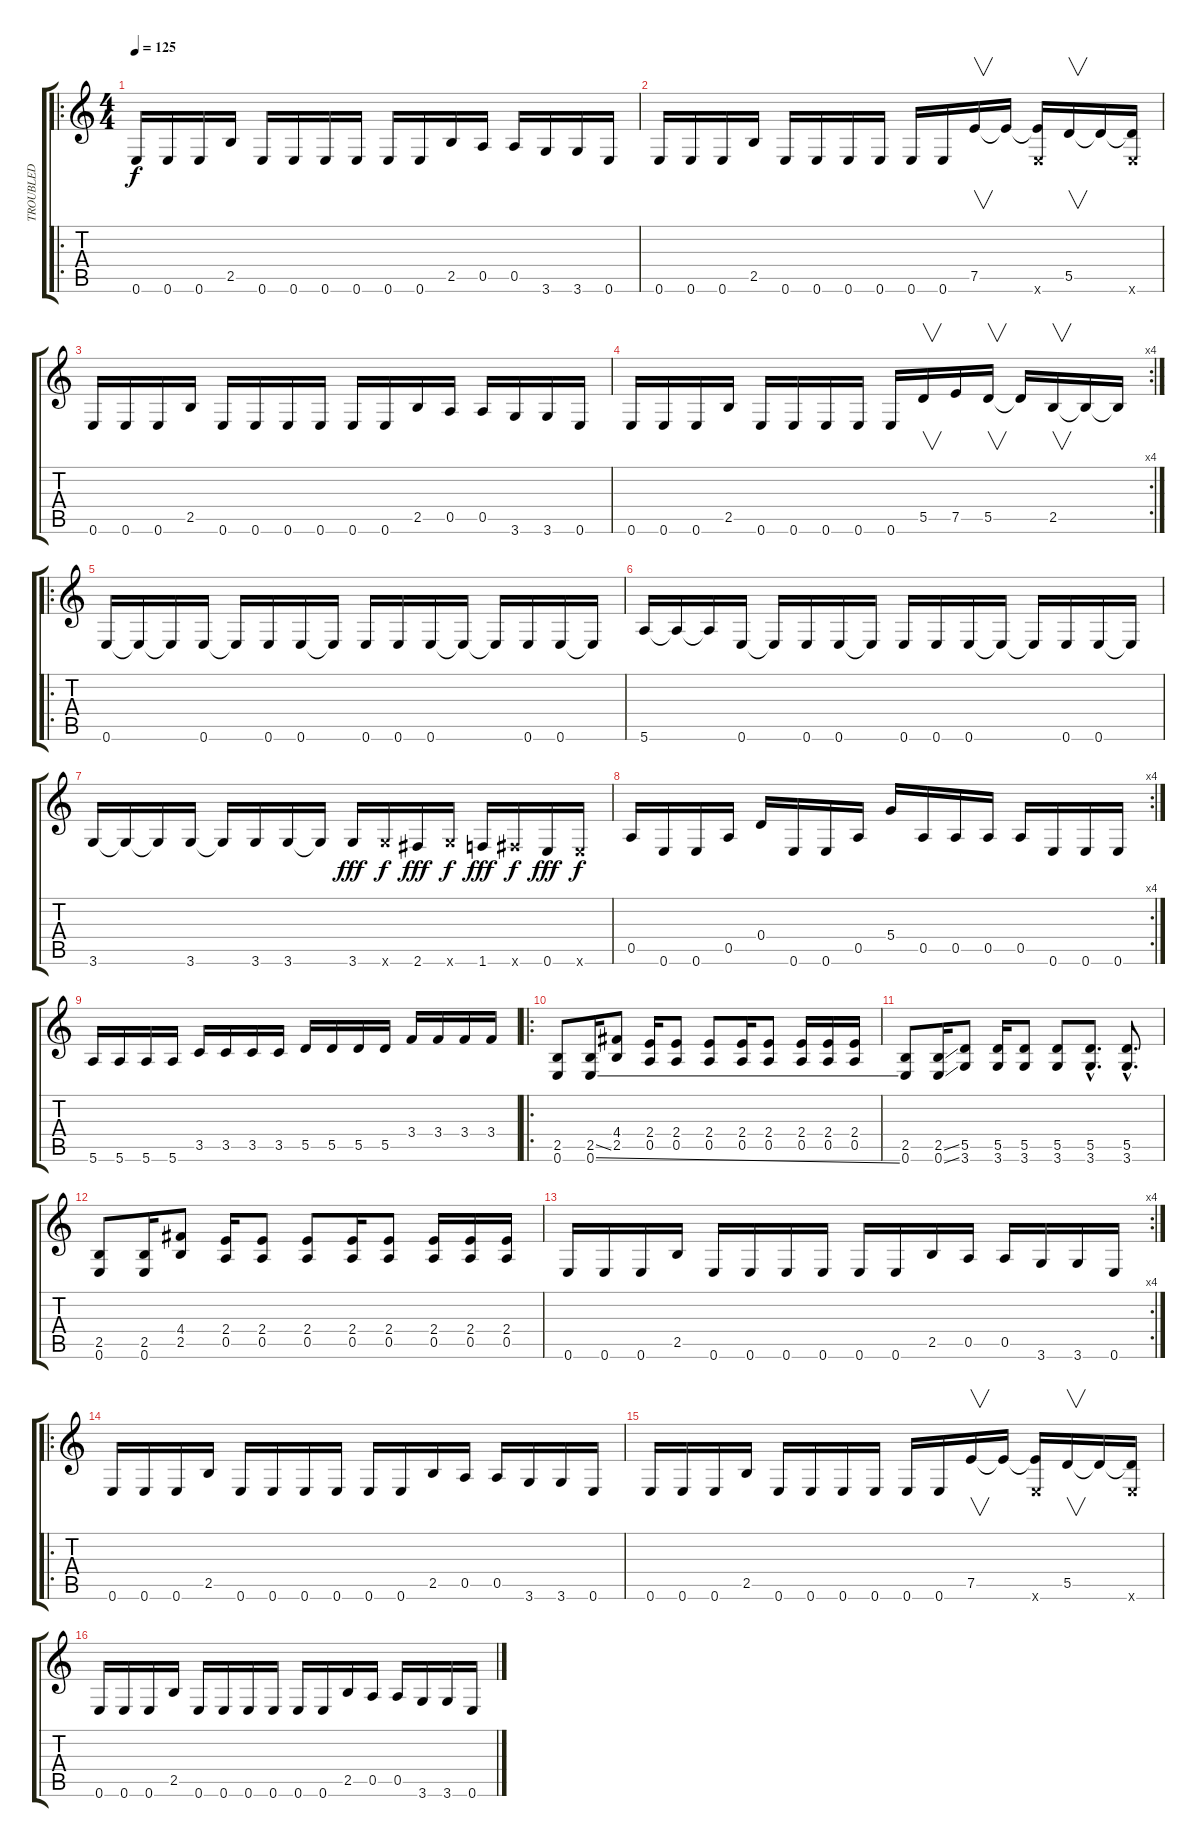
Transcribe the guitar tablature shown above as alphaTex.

\track ("TROUBLED" "TROUBLED") {instrument electricbassfinger}
\staff {score tabs}
\tuning (E4 B3 G3 D3 A2 E2) {hide}
\ro
\ts (4 4)
\tempo 125
\clef g2
\ks c
0.6.16{dy f instrument electricbassfinger} 0.6.16 0.6.16 2.5.16 0.6.16 0.6.16 0.6.16 0.6.16 0.6.16 0.6.16 2.5.16 0.5.16 0.5.16 3.6.16 3.6.16 0.6.16 |
0.6.16 0.6.16 0.6.16 2.5.16 0.6.16 0.6.16 0.6.16 0.6.16 0.6.16 0.6.16 7.5.16{v} 7.5{t}.16 (7.5{t} 0.6{x}).16 5.5.16{v} 5.5{t}.16 (5.5{t} 0.6{x}).16 |
0.6.16 0.6.16 0.6.16 2.5.16 0.6.16 0.6.16 0.6.16 0.6.16 0.6.16 0.6.16 2.5.16 0.5.16 0.5.16 3.6.16 3.6.16 0.6.16 |
\rc 4
0.6.16 0.6.16 0.6.16 2.5.16 0.6.16 0.6.16 0.6.16 0.6.16 0.6.16 5.5.16{v} 7.5.16 5.5.16{v} 5.5{t}.16 2.5.16{v} 2.5{t}.16 2.5{t}.16 |
\ro
0.6.16 0.6{t}.16 0.6{t}.16 0.6.16 0.6{t}.16 0.6.16 0.6.16 0.6{t}.16 0.6.16 0.6.16 0.6.16 0.6{t}.16 0.6{t}.16 0.6.16 0.6.16 0.6{t}.16 |
5.6.16 5.6{t}.16 5.6{t}.16 0.6.16 0.6{t}.16 0.6.16 0.6.16 0.6{t}.16 0.6.16 0.6.16 0.6.16 0.6{t}.16 0.6{t}.16 0.6.16 0.6.16 0.6{t}.16 |
3.6.16 3.6{t}.16 3.6{t}.16 3.6.16 3.6{t}.16 3.6.16 3.6.16 3.6{t}.16 3.6.16{dy fff} 3.6{x}.16{dy f} 2.6.16{dy fff} 3.6{x}.16{dy f} 1.6.16{dy fff} 2.6{x}.16{dy f} 0.6.16{dy fff} 0.6{x}.16{dy f} |
\rc 4
0.5.16 0.6.16 0.6.16 0.5.16 0.4.16 0.6.16 0.6.16 0.5.16 5.4.16 0.5.16 0.5.16 0.5.16 0.5.16 0.6.16 0.6.16 0.6.16 |
5.6.16 5.6.16 5.6.16 5.6.16 3.5.16 3.5.16 3.5.16 3.5.16 5.5.16 5.5.16 5.5.16 5.5.16 3.4.16 3.4.16 3.4.16 3.4.16 |
\ro
(2.5 0.6).8 (2.5{ss} 0.6{ss}).16 (4.4 2.5).8 (2.4 0.5).16 (2.4 0.5).8 (2.4 0.5).8 (2.4 0.5).16 (2.4 0.5).8 (2.4 0.5).16 (2.4 0.5).16 (2.4 0.5).16 |
(2.5 0.6).8 (2.5{ss} 0.6{ss}).16 (5.5 3.6).8 (5.5 3.6).16 (5.5 3.6).8 (5.5 3.6).8 (5.5{hac} 3.6{hac}).8{d} (5.5{hac} 3.6{hac}).8{d} |
(2.5 0.6).8 (2.5 0.6).16 (4.4 2.5).8 (2.4 0.5).16 (2.4 0.5).8 (2.4 0.5).8 (2.4 0.5).16 (2.4 0.5).8 (2.4 0.5).16 (2.4 0.5).16 (2.4 0.5).16 |
\rc 4
0.6.16 0.6.16 0.6.16 2.5.16 0.6.16 0.6.16 0.6.16 0.6.16 0.6.16 0.6.16 2.5.16 0.5.16 0.5.16 3.6.16 3.6.16 0.6.16 |
\ro
0.6.16 0.6.16 0.6.16 2.5.16 0.6.16 0.6.16 0.6.16 0.6.16 0.6.16 0.6.16 2.5.16 0.5.16 0.5.16 3.6.16 3.6.16 0.6.16 |
0.6.16 0.6.16 0.6.16 2.5.16 0.6.16 0.6.16 0.6.16 0.6.16 0.6.16 0.6.16 7.5.16{v} 7.5{t}.16 (7.5{t} 0.6{x}).16 5.5.16{v} 5.5{t}.16 (5.5{t} 0.6{x}).16 |
0.6.16 0.6.16 0.6.16 2.5.16 0.6.16 0.6.16 0.6.16 0.6.16 0.6.16 0.6.16 2.5.16 0.5.16 0.5.16 3.6.16 3.6.16 0.6.16
